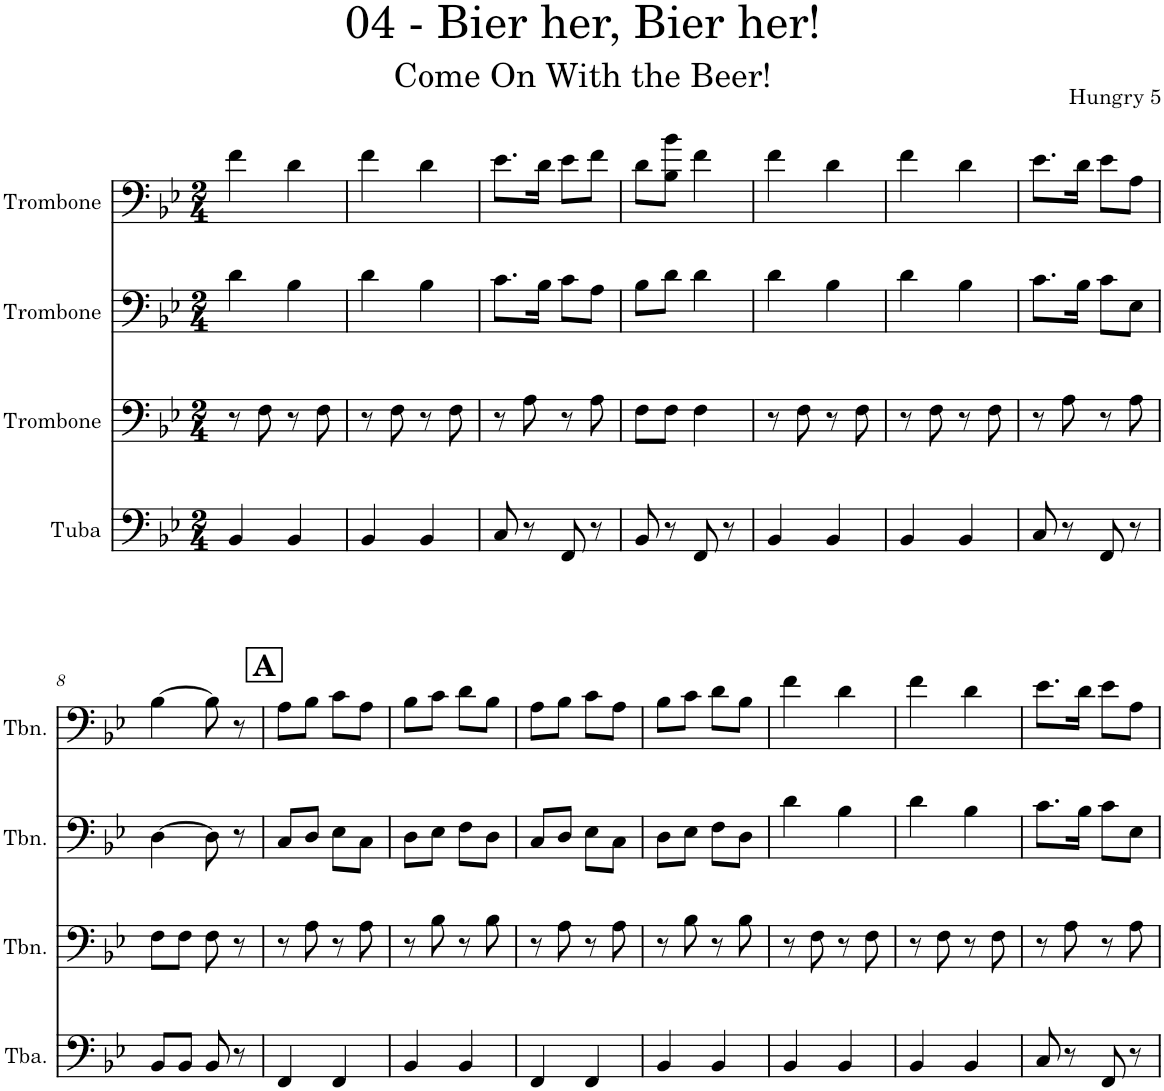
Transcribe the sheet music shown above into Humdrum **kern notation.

**kern	**kern	**kern	**kern
*part4	*part3	*part2	*part1
*staff4	*staff3	*staff2	*staff1
*I"Tuba	*I"Trombone	*I"Trombone	*I"Trombone
*I'Tba.	*I'Tbn.	*I'Tbn.	*I'Tbn.
*clefF4	*clefF4	*clefF4	*clefF4
*k[b-e-]	*k[b-e-]	*k[b-e-]	*k[b-e-]
*M2/4	*M2/4	*M2/4	*M2/4
=1	=1	=1	=1
4BB-/	8r	4d\	4f\
.	8F\	.	.
4BB-/	8r	4B-\	4d\
.	8F\	.	.
=2	=2	=2	=2
4BB-/	8r	4d\	4f\
.	8F\	.	.
4BB-/	8r	4B-\	4d\
.	8F\	.	.
=3	=3	=3	=3
8C/	8r	8.c\L	8.e-\L
8r	8A\	.	.
.	.	16B-\Jk	16d\Jk
8FF/	8r	8c\L	8e-\L
8r	8A\	8A\J	8f\J
=4	=4	=4	=4
8BB-/	8F\L	8B-\L	8d\L
8r	8F\J	8d\J	8B-\ 8b-\J
8FF/	4F\	4d\	4f\
8r	.	.	.
=5	=5	=5	=5
4BB-/	8r	4d\	4f\
.	8F\	.	.
4BB-/	8r	4B-\	4d\
.	8F\	.	.
=6	=6	=6	=6
4BB-/	8r	4d\	4f\
.	8F\	.	.
4BB-/	8r	4B-\	4d\
.	8F\	.	.
=7	=7	=7	=7
8C/	8r	8.c\L	8.e-\L
8r	8A\	.	.
.	.	16B-\Jk	16d\Jk
8FF/	8r	8c\L	8e-\L
8r	8A\	8E-\J	8A\J
!!LO:LB:g=z
=8	=8	=8	=8
8BB-/L	8F\L	[4D\	[4B-\
8BB-/J	8F\J	.	.
8BB-/	8F\	8D\]	8B-\]
8r	8r	8r	8r
!!LO:REH:place=s1:a:B:cj:fs=14:t=A
=9	=9	=9	=9
4FF/	8r	8C/L	8A\L
.	8A\	8D/J	8B-\J
4FF/	8r	8E-\L	8c\L
.	8A\	8C\J	8A\J
=10	=10	=10	=10
4BB-/	8r	8D\L	8B-\L
.	8B-\	8E-\J	8c\J
4BB-/	8r	8F\L	8d\L
.	8B-\	8D\J	8B-\J
=11	=11	=11	=11
4FF/	8r	8C/L	8A\L
.	8A\	8D/J	8B-\J
4FF/	8r	8E-\L	8c\L
.	8A\	8C\J	8A\J
=12	=12	=12	=12
4BB-/	8r	8D\L	8B-\L
.	8B-\	8E-\J	8c\J
4BB-/	8r	8F\L	8d\L
.	8B-\	8D\J	8B-\J
=13	=13	=13	=13
4BB-/	8r	4d\	4f\
.	8F\	.	.
4BB-/	8r	4B-\	4d\
.	8F\	.	.
=14	=14	=14	=14
4BB-/	8r	4d\	4f\
.	8F\	.	.
4BB-/	8r	4B-\	4d\
.	8F\	.	.
=15	=15	=15	=15
8C/	8r	8.c\L	8.e-\L
8r	8A\	.	.
.	.	16B-\Jk	16d\Jk
8FF/	8r	8c\L	8e-\L
8r	8A\	8E-\J	8A\J
=	=	=	=
*-	*-	*-	*-
